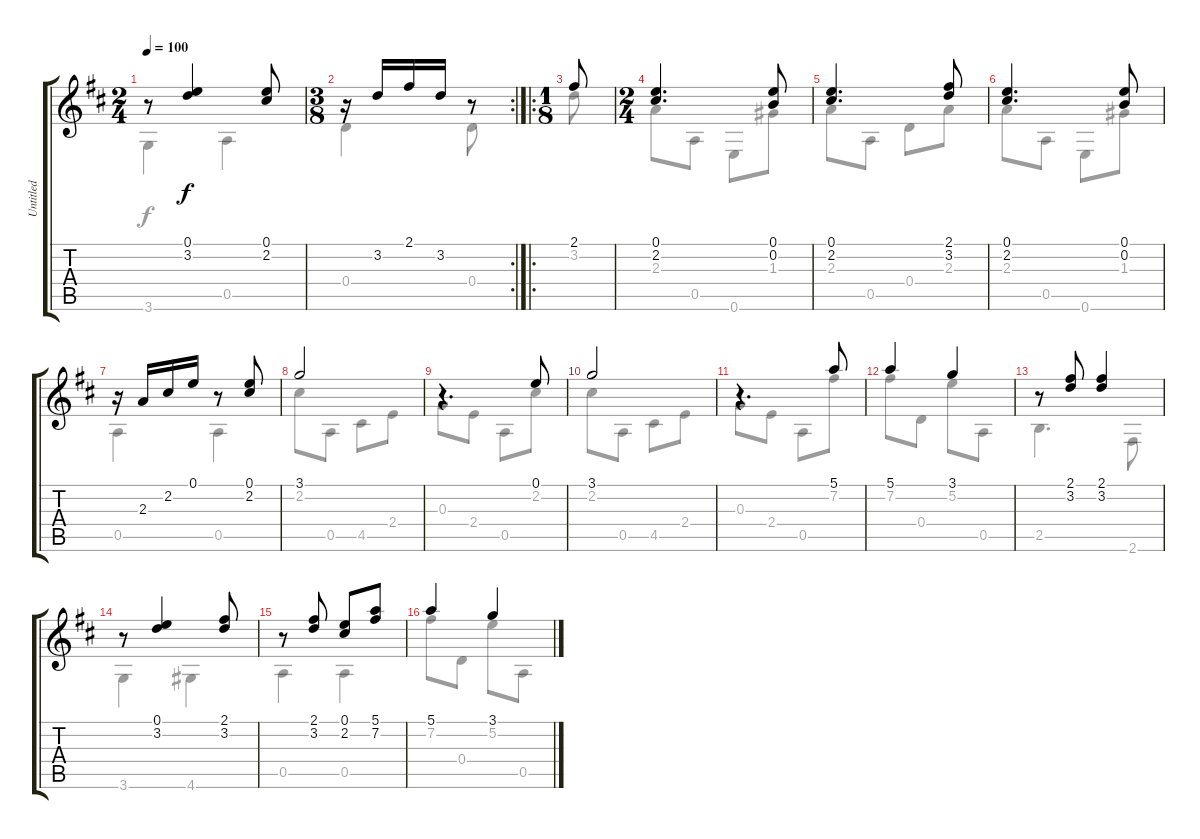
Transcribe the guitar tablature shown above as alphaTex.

\track ("Untitled" "Untitled") {instrument acousticguitarnylon}
\staff {score tabs}
\tuning (E4 B3 G3 D3 A2 E2) {hide}
\voice
\ts (2 4)
\tempo 100
\clef g2
\ks d
r.8{dy f} (0.1 3.2).4 (0.1 2.2).8 |
\rc 2
\ts (3 8)
r.16 3.2.16 2.1.16 3.2.16 r.8 |
\ro
\ts (1 8)
2.1.8 |
\ts (2 4)
(0.1 2.2).4{d} (0.1 0.2).8 |
(0.1 2.2).4{d} (2.1 3.2).8 |
(0.1 2.2).4{d} (0.1 0.2).8 |
r.16 2.3.16 2.2.16 0.1.16 r.8 (0.1 2.2).8 |
3.1.2 |
r.4{d} 0.1.8 |
3.1.2 |
r.4{d} 5.1.8 |
5.1.4 3.1.4 |
r.8 (2.1 3.2).8 (2.1 3.2).4 |
r.8 (0.1 3.2).4 (2.1 3.2).8 |
r.8 (2.1 3.2).8 (0.1 2.2).8 (5.1 7.2).8 |
5.1.4 3.1.4
\voice
\clef g2
\ottava regular
\simile none
\ks d
3.6.4{dy f} 0.5.4 |
0.4.4 0.4.8 |
3.2.8 |
2.3.8 0.5.8 0.6.8 1.3.8 |
2.3.8 0.5.8 0.4.8 2.3.8 |
2.3.8 0.5.8 0.6.8 1.3.8 |
0.5.4 0.5.4 |
2.2.8 0.5.8 4.5.8 2.4.8 |
0.3.8 2.4.8 0.5.8 2.2.8 |
2.2.8 0.5.8 4.5.8 2.4.8 |
0.3.8 2.4.8 0.5.8 7.2.8 |
7.2.8 0.4.8 5.2.8 0.5.8 |
2.5.4{d} 2.6.8 |
3.6.4 4.6.4 |
0.5.4 0.5.4 |
7.2.8 0.4.8 5.2.8 0.5.8
